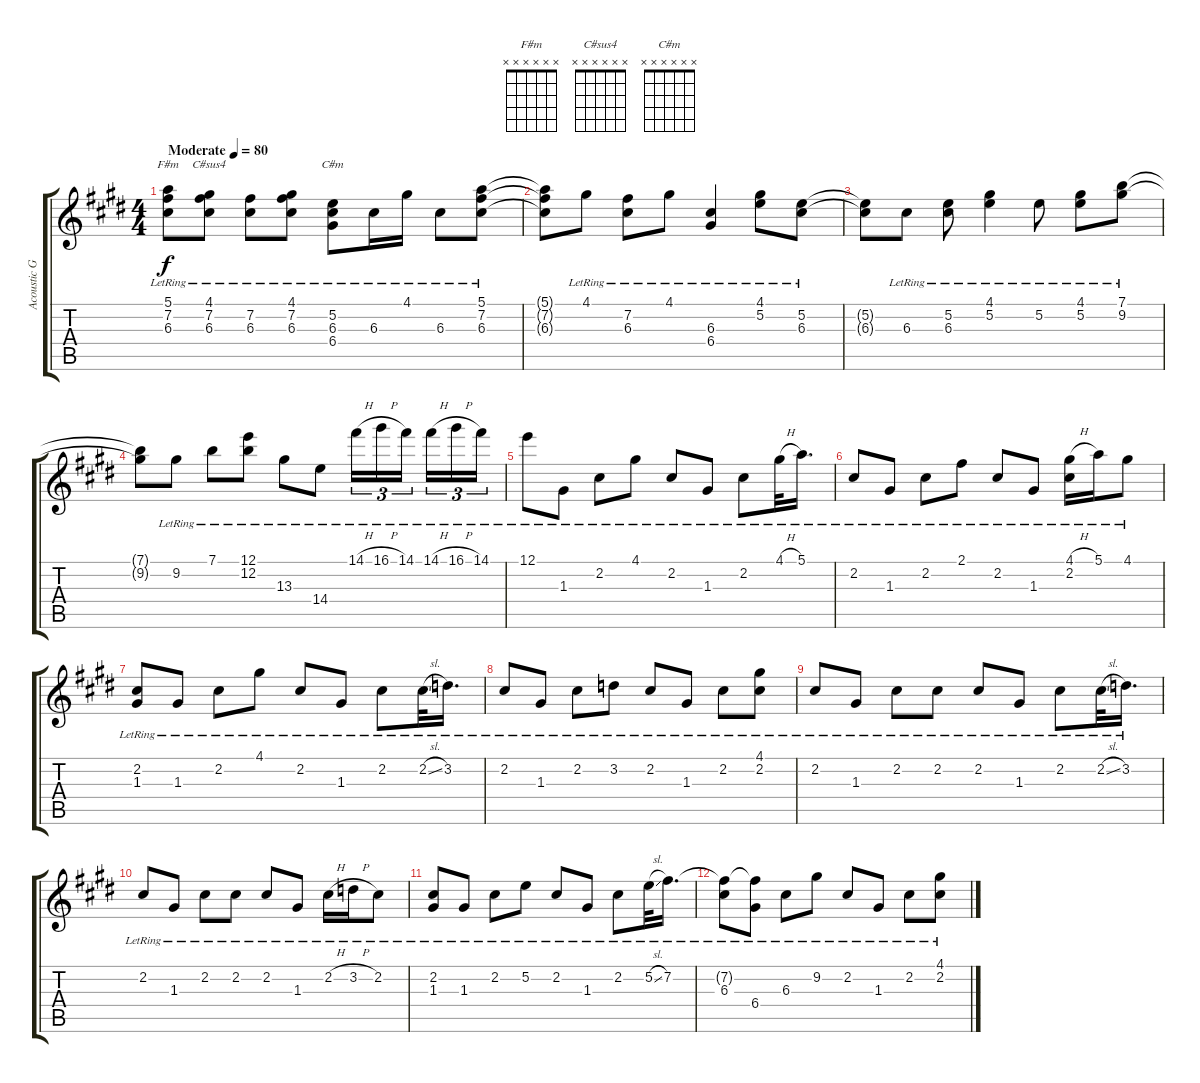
\track ("Acoustic Guitar 2" "Acoustic G") {instrument acousticguitarsteel}
\staff {score tabs}
\tuning (E4 B3 G3 D3 A2 E2) {hide}
\chord ("F#m" x x x x x x)
\chord ("C#sus4" x x x x x x)
\chord ("C#m" x x x x x x)
\ts (4 4)
\tempo (80 "Moderate")
\clef g2
\ks e
(5.1{lr} 7.2{lr} 6.3{lr}).8{ch "F#m" dy f instrument acousticguitarsteel} (4.1{lr} 7.2{lr} 6.3{lr}).8{ch "C#sus4"} (7.2{lr} 6.3{lr}).8 (4.1{lr} 7.2{lr} 6.3{lr}).8 (5.2{lr} 6.3{lr} 6.4{lr}).8{ch "C#m"} 6.3{lr}.16 4.1{lr}.16 6.3{lr}.8 (5.1{lr} 7.2{lr} 6.3{lr}).8 |
(5.1{t} 7.2{t} 6.3{t}).8 4.1{lr}.8 (7.2{lr} 6.3{lr}).8 4.1{lr}.8 (6.3{lr} 6.4{lr}).4 (4.1{lr} 5.2{lr}).8 (5.2{lr} 6.3{lr}).8 |
(5.2{t} 6.3{t}).8 6.3{lr}.8 (5.2{lr} 6.3{lr}).8 (4.1{lr} 5.2{lr}).4 5.2{lr}.8 (4.1{lr} 5.2{lr}).8 (7.1{lr} 9.2{lr}).8 |
(7.1{t} 9.2{t}).8 9.2{lr}.8 7.1{lr}.8 (12.1{lr} 12.2{lr}).8 13.3{lr}.8 14.4{lr}.8 14.1{h lr}.16{tu (3 2)} 16.1{h lr}.16{tu (3 2)} 14.1{lr}.16{tu (3 2) beam splitsecondary} 14.1{h lr}.16{tu (3 2)} 16.1{h lr}.16{tu (3 2)} 14.1{lr}.16{tu (3 2)} |
12.1{lr}.8 1.3{lr}.8 2.2{lr}.8 4.1{lr}.8 2.2{lr}.8 1.3{lr}.8 2.2{lr}.8 4.1{h lr}.32 5.1{lr}.16{d} |
2.2{lr}.8 1.3{lr}.8 2.2{lr}.8 2.1{lr}.8 2.2{lr}.8 1.3{lr}.8 (4.1{h} 2.2{lr}).16 5.1{lr}.16 4.1{lr}.8 |
(2.2{lr} 1.3{lr}).8 1.3{lr}.8 2.2{lr}.8 4.1{lr}.8 2.2{lr}.8 1.3{lr}.8 2.2{lr}.8 2.2{sl lr}.32 3.2{lr}.16{d} |
2.2{lr}.8 1.3{lr}.8 2.2{lr}.8 3.2{lr}.8 2.2{lr}.8 1.3{lr}.8 2.2{lr}.8 (4.1{lr} 2.2).8 |
2.2{lr}.8 1.3{lr}.8 2.2{lr}.8 2.2{lr}.8 2.2{lr}.8 1.3{lr}.8 2.2{lr}.8 2.2{sl lr}.32 3.2{lr}.16{d} |
2.2{lr}.8 1.3{lr}.8 2.2{lr}.8 2.2{lr}.8 2.2{lr}.8 1.3{lr}.8 2.2{h lr}.16 3.2{h lr}.16 2.2{lr}.8 |
(2.2{lr} 1.3{lr}).8 1.3{lr}.8 2.2{lr}.8 5.2{lr}.8 2.2{lr}.8 1.3{lr}.8 2.2{lr}.8 5.2{sl lr}.32 7.2{lr}.16{d} |
(7.2{t} 6.3{lr}).8 (7.2{t} 6.4{lr}).8 6.3{lr}.8 9.2{lr}.8 2.2{lr}.8 1.3{lr}.8 2.2{lr}.8 (4.1{lr} 2.2).8
